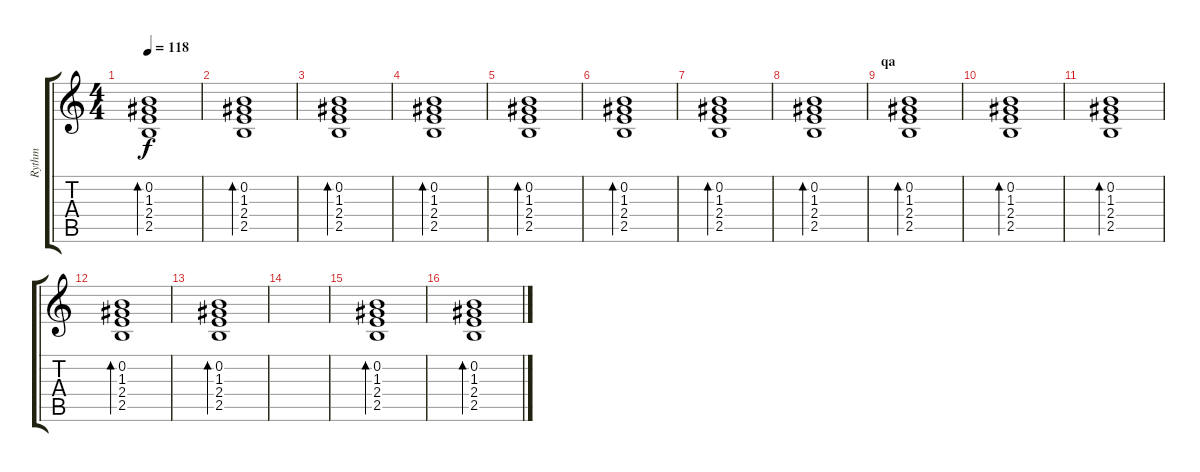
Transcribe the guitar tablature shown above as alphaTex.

\track ("Rythm" "Rythm") {instrument acousticguitarsteel}
\staff {score tabs}
\tuning (E4 B3 G3 D3 A2 E2) {hide}
\ts (4 4)
\tempo 118
\clef g2
\ks c
(0.2 1.3 2.4 2.5).1{bd 480 dy f} |
(0.2 1.3 2.4 2.5).1{bd 480} |
(0.2 1.3 2.4 2.5).1{bd 480} |
(0.2 1.3 2.4 2.5).1{bd 480} |
(0.2 1.3 2.4 2.5).1{bd 480} |
(0.2 1.3 2.4 2.5).1{bd 480} |
(0.2 1.3 2.4 2.5).1{bd 480} |
(0.2 1.3 2.4 2.5).1{bd 480} |
\section ("" "qa")
(0.2 1.3 2.4 2.5).1{bd 480} |
(0.2 1.3 2.4 2.5).1{bd 480} |
(0.2 1.3 2.4 2.5).1{bd 480} |
(0.2 1.3 2.4 2.5).1{bd 480} |
(0.2 1.3 2.4 2.5).1{bd 480} |
|
(0.2 1.3 2.4 2.5).1{bd 480} |
(0.2 1.3 2.4 2.5).1{bd 480}
